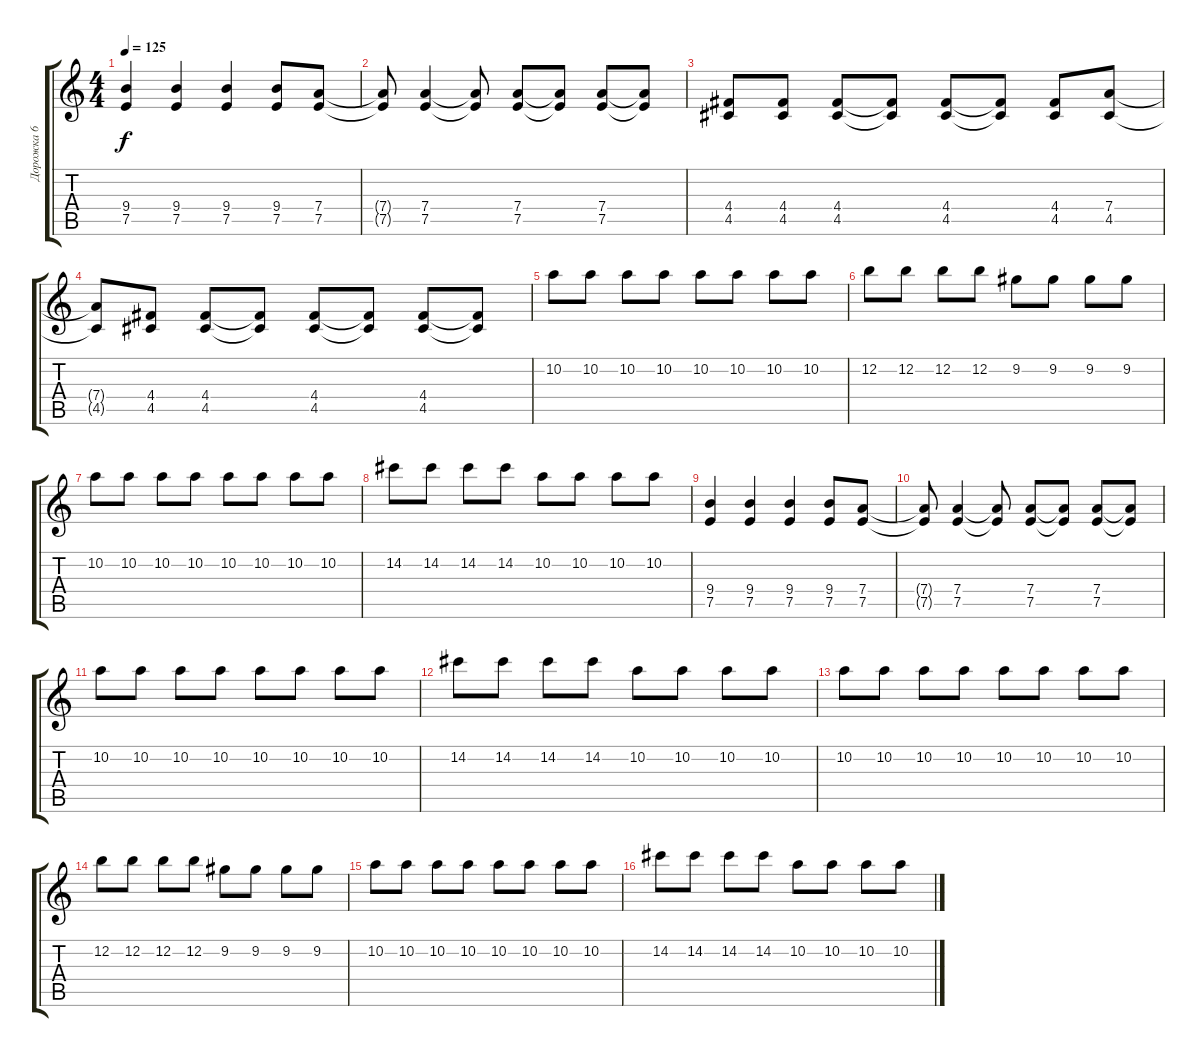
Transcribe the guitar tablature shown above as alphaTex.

\track ("Дорожка 6" "Дорожка 6") {instrument overdrivenguitar}
\staff {score tabs}
\tuning (E4 B3 G3 D3 A2 E2) {hide}
\ts (4 4)
\tempo 125
\clef g2
\ks c
(9.4 7.5).4{dy f} (9.4 7.5).4 (9.4 7.5).4 (9.4 7.5).8 (7.4 7.5).8 |
(7.4{t} 7.5{t}).8 (7.4 7.5).4 (7.4{t} 7.5{t}).8 (7.4 7.5).8 (7.4{t} 7.5{t}).8 (7.4 7.5).8 (7.4{t} 7.5{t}).8 |
(4.4 4.5).8 (4.4 4.5).8 (4.4 4.5).8 (4.4{t} 4.5{t}).8 (4.4 4.5).8 (4.4{t} 4.5{t}).8 (4.4 4.5).8 (7.4 4.5).8 |
(7.4{t} 4.5{t}).8 (4.4 4.5).8 (4.4 4.5).8 (4.4{t} 4.5{t}).8 (4.4 4.5).8 (4.4{t} 4.5{t}).8 (4.4 4.5).8 (4.4{t} 4.5{t}).8 |
10.2.8 10.2.8 10.2.8 10.2.8 10.2.8 10.2.8 10.2.8 10.2.8 |
12.2.8 12.2.8 12.2.8 12.2.8 9.2.8 9.2.8 9.2.8 9.2.8 |
10.2.8 10.2.8 10.2.8 10.2.8 10.2.8 10.2.8 10.2.8 10.2.8 |
14.2.8 14.2.8 14.2.8 14.2.8 10.2.8 10.2.8 10.2.8 10.2.8 |
(9.4 7.5).4 (9.4 7.5).4 (9.4 7.5).4 (9.4 7.5).8 (7.4 7.5).8 |
(7.4{t} 7.5{t}).8 (7.4 7.5).4 (7.4{t} 7.5{t}).8 (7.4 7.5).8 (7.4{t} 7.5{t}).8 (7.4 7.5).8 (7.4{t} 7.5{t}).8 |
10.2.8 10.2.8 10.2.8 10.2.8 10.2.8 10.2.8 10.2.8 10.2.8 |
14.2.8 14.2.8 14.2.8 14.2.8 10.2.8 10.2.8 10.2.8 10.2.8 |
10.2.8 10.2.8 10.2.8 10.2.8 10.2.8 10.2.8 10.2.8 10.2.8 |
12.2.8 12.2.8 12.2.8 12.2.8 9.2.8 9.2.8 9.2.8 9.2.8 |
10.2.8 10.2.8 10.2.8 10.2.8 10.2.8 10.2.8 10.2.8 10.2.8 |
14.2.8 14.2.8 14.2.8 14.2.8 10.2.8 10.2.8 10.2.8 10.2.8
